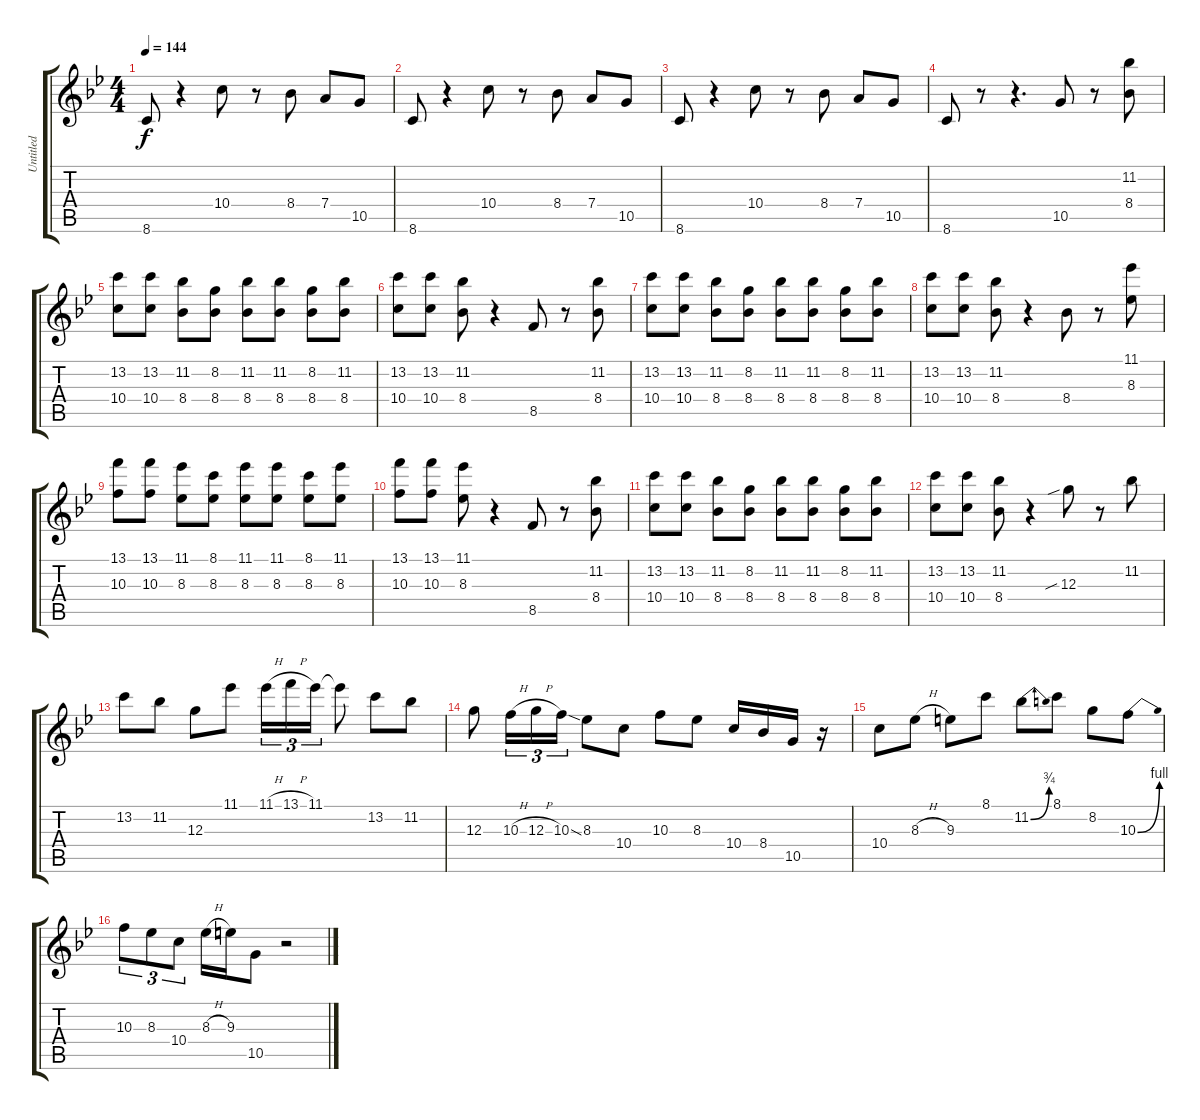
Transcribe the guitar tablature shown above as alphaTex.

\track ("Untitled" "Untitled") {instrument distortionguitar}
\staff {score tabs}
\tuning (E4 B3 G3 D3 A2 E2) {hide}
\ts (4 4)
\tempo 144
\clef g2
\ks bb
8.6.8{dy f instrument distortionguitar} r.4 10.4.8 r.8 8.4.8 7.4.8 10.5.8 |
8.6.8 r.4 10.4.8 r.8 8.4.8 7.4.8 10.5.8 |
8.6.8 r.4 10.4.8 r.8 8.4.8 7.4.8 10.5.8 |
8.6.8 r.8 r.4{d} 10.5.8 r.8 (11.2 8.4).8 |
(13.2 10.4).8 (13.2 10.4).8 (11.2 8.4).8 (8.2 8.4).8 (11.2 8.4).8 (11.2 8.4).8 (8.2 8.4).8 (11.2 8.4).8 |
(13.2 10.4).8 (13.2 10.4).8 (11.2 8.4).8 r.4 8.5.8 r.8 (11.2 8.4).8 |
(13.2 10.4).8 (13.2 10.4).8 (11.2 8.4).8 (8.2 8.4).8 (11.2 8.4).8 (11.2 8.4).8 (8.2 8.4).8 (11.2 8.4).8 |
(13.2 10.4).8 (13.2 10.4).8 (11.2 8.4).8 r.4 8.4.8 r.8 (11.1 8.3).8 |
(13.1 10.3).8 (13.1 10.3).8 (11.1 8.3).8 (8.1 8.3).8 (11.1 8.3).8 (11.1 8.3).8 (8.1 8.3).8 (11.1 8.3).8 |
(13.1 10.3).8 (13.1 10.3).8 (11.1 8.3).8 r.4 8.5.8 r.8 (11.2 8.4).8 |
(13.2 10.4).8 (13.2 10.4).8 (11.2 8.4).8 (8.2 8.4).8 (11.2 8.4).8 (11.2 8.4).8 (8.2 8.4).8 (11.2 8.4).8 |
(13.2 10.4).8 (13.2 10.4).8 (11.2 8.4).8 r.4 12.3{sib}.8 r.8 11.2.8 |
13.2.8 11.2.8 12.3.8 11.1.8 11.1{h}.16{tu (3 2)} 13.1{h}.16{tu (3 2)} 11.1.16{tu (3 2)} 11.1{t}.8 13.2.8 11.2.8 |
12.3.8 10.3{h}.16{tu (3 2)} 12.3{h}.16{tu (3 2)} 10.3{ss}.16{tu (3 2)} 8.3.8 10.4.8 10.3.8 8.3.8 10.4.16 8.4.16 10.5.16 r.16 |
10.4.8 8.3{h}.8 9.3.8 8.1.8 11.2{be (bend 0 0 60 3)}.8 8.1.8 8.2.8 10.3{be (bend 0 0 60 4)}.8 |
10.3.8{tu (3 2)} 8.3.8{tu (3 2)} 10.4.8{tu (3 2)} 8.3{h}.16 9.3.16 10.5.8 r.2
